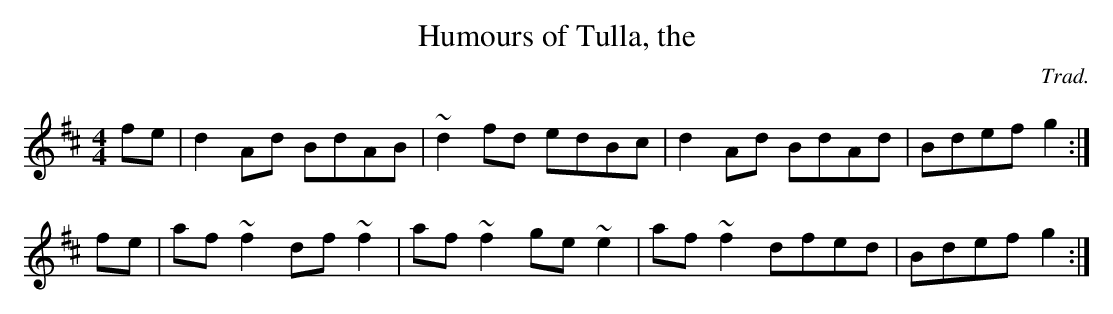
X:1
T:Humours of Tulla, the
C:Trad.
M:4/4
L:1/8
K:D
fe|d2Ad BdAB|~d2fd edBc|d2Ad BdAd|Bdef g2:|
fe|af~f2 df~f2|af~f2 ge~e2|af~f2 dfed|Bdef g2:|
